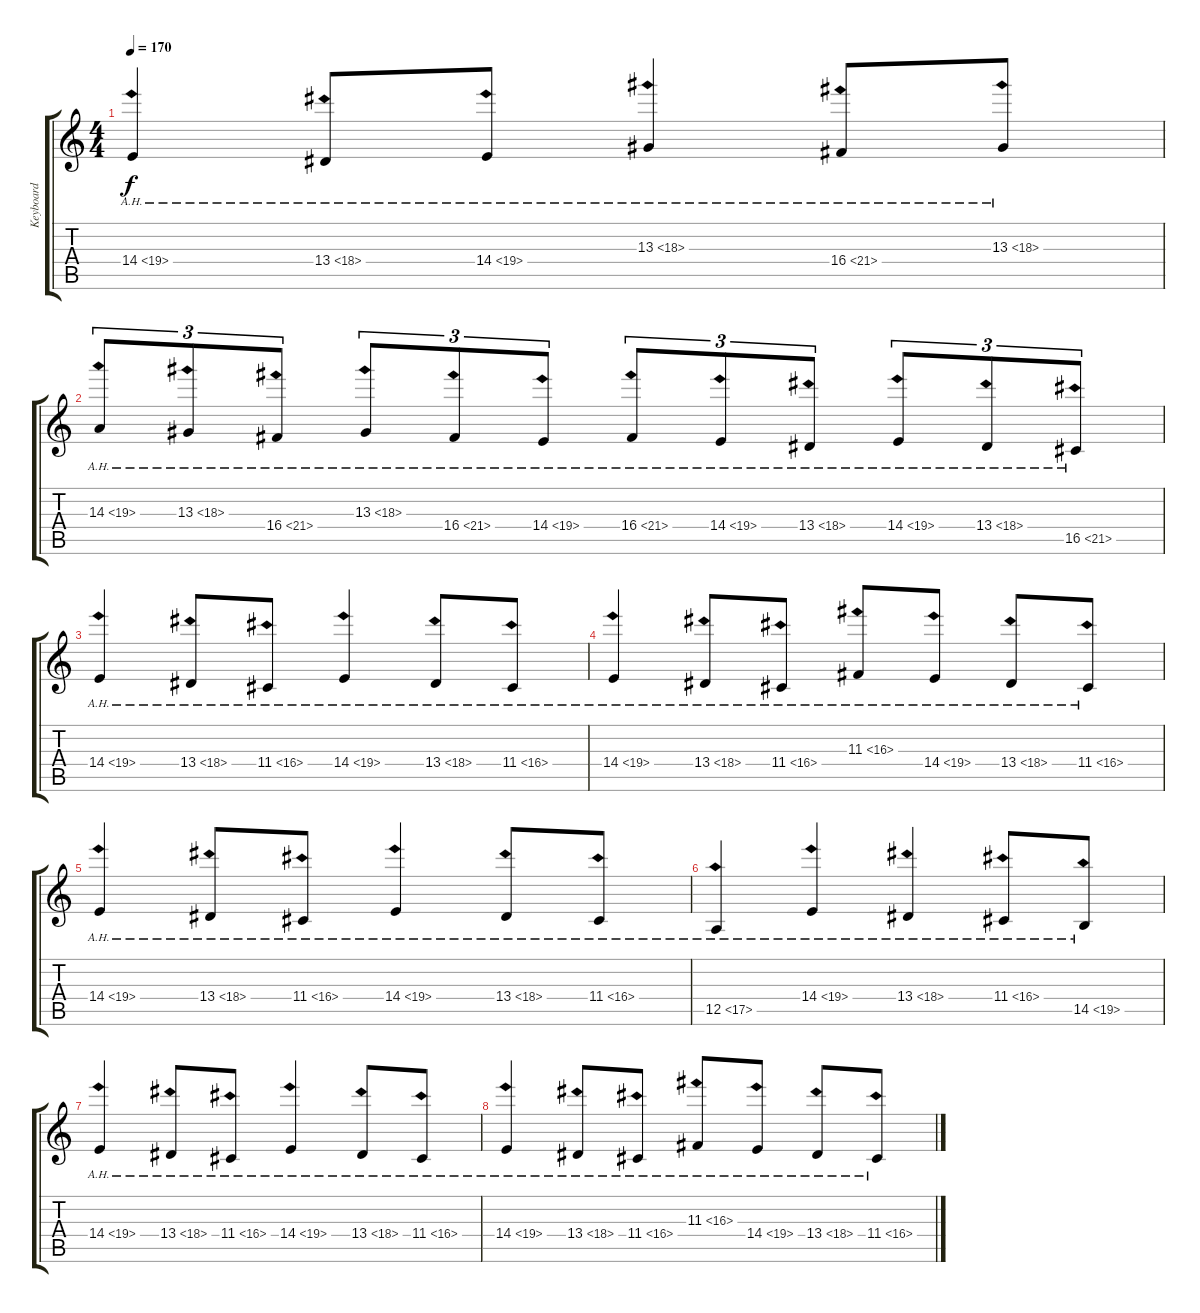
\track ("Keyboard" "Keyboard") {instrument stringensemble1}
\staff {score tabs}
\tuning (E4 B3 G3 D3 A2 E2) {hide}
\ts (4 4)
\tempo 170
\clef g2
\ks c
14.4{ah 5}.4{dy f} 13.4{ah 5}.8 14.4{ah 5}.8 13.3{ah 5}.4 16.4{ah 5}.8 13.3{ah 5}.8 |
14.3{ah 5}.8{tu (3 2)} 13.3{ah 5}.8{tu (3 2)} 16.4{ah 5}.8{tu (3 2)} 13.3{ah 5}.8{tu (3 2)} 16.4{ah 5}.8{tu (3 2)} 14.4{ah 5}.8{tu (3 2)} 16.4{ah 5}.8{tu (3 2)} 14.4{ah 5}.8{tu (3 2)} 13.4{ah 5}.8{tu (3 2)} 14.4{ah 5}.8{tu (3 2)} 13.4{ah 5}.8{tu (3 2)} 16.5{ah 5}.8{tu (3 2)} |
14.4{ah 5}.4 13.4{ah 5}.8 11.4{ah 5}.8 14.4{ah 5}.4 13.4{ah 5}.8 11.4{ah 5}.8 |
14.4{ah 5}.4 13.4{ah 5}.8 11.4{ah 5}.8 11.3{ah 5}.8 14.4{ah 5}.8 13.4{ah 5}.8 11.4{ah 5}.8 |
14.4{ah 5}.4 13.4{ah 5}.8 11.4{ah 5}.8 14.4{ah 5}.4 13.4{ah 5}.8 11.4{ah 5}.8 |
12.5{ah 5}.4 14.4{ah 5}.4 13.4{ah 5}.4 11.4{ah 5}.8 14.5{ah 5}.8 |
14.4{ah 5}.4 13.4{ah 5}.8 11.4{ah 5}.8 14.4{ah 5}.4 13.4{ah 5}.8 11.4{ah 5}.8 |
14.4{ah 5}.4 13.4{ah 5}.8 11.4{ah 5}.8 11.3{ah 5}.8 14.4{ah 5}.8 13.4{ah 5}.8 11.4{ah 5}.8
